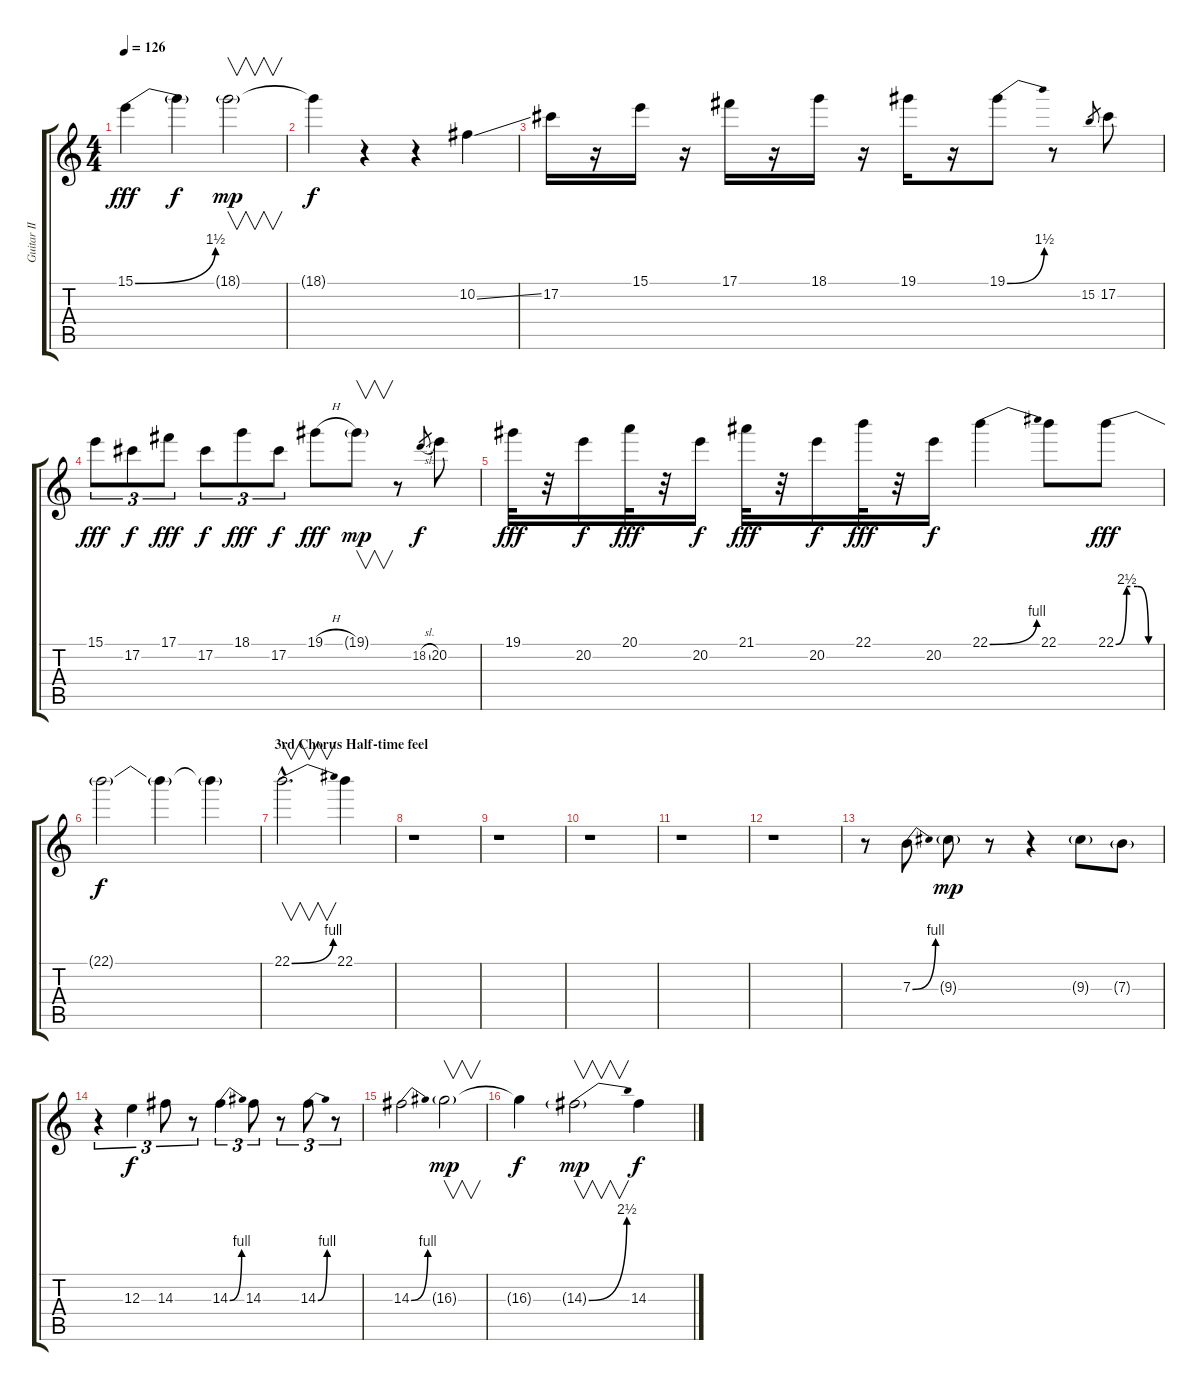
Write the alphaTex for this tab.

\track ("Guitar II" "Guitar II") {instrument distortionguitar}
\staff {score tabs}
\tuning (Db4 Ab3 E3 B2 Gb2 Db2) {hide}
\ts (4 4)
\tempo 126
\clef g2
\ks c
15.1{be (bend 0 0 60 6)}.4{dy fff} 15.1{t}.4{dy f} 18.1{g}.2{v dy mp} |
18.1{t}.4{dy f} r.4 r.4 10.2{ss}.4 |
17.2.16 r.16 15.1.16 r.16 17.1.16 r.16 18.1.16 r.16 19.1.16 r.16 19.1{be (bend 0 0 60 6)}.8 r.8 15.2.8{gr} 17.2.8 |
15.1.8{tu (3 2) dy fff} 17.2.8{tu (3 2) dy f} 17.1.8{tu (3 2) dy fff} 17.2.8{tu (3 2) dy f} 18.1.8{tu (3 2) dy fff} 17.2.8{tu (3 2) dy f} 19.1{h}.8{dy fff} 19.1{g}.8{v dy mp} r.8 18.2{sl}.8{gr dy f} 20.2.8 |
19.1.32{dy fff} r.32 20.2.16{dy f} 20.1.32{dy fff} r.32 20.2.16{dy f} 21.1.32{dy fff} r.32 20.2.16{dy f} 22.1.32{dy fff} r.32 20.2.16{dy f} 22.1{be (bend 0 0 60 4)}.4 22.1.8 22.1{be (custom 0 0 15 10 30 10 45 0 60 0)}.8{dy fff} |
22.1{t}.2{dy f} 22.1{t}.4 22.1{t}.4 |
\section ("" "3rd Chorus Half-time feel")
22.1{be (bend 0 0 60 4) hac}.2{v d} 22.1.4 |
r.1 |
r.1 |
r.1 |
r.1 |
r.1 |
r.8 7.3{be (bend 0 0 60 4)}.8 9.3{g}.8{dy mp} r.8 r.4 9.3{g}.8 7.3{g}.8 |
r.4{tu (3 2)} 12.3.4{tu (3 2) dy f} 14.3.8{tu (3 2)} r.8{tu (3 2)} 14.3{be (bend 0 0 60 4)}.4{tu (3 2)} 14.3.8{tu (3 2)} r.8{tu (3 2)} 14.3{be (bend 0 0 60 4)}.8{tu (3 2)} r.8{tu (3 2)} |
14.3{be (bend 0 0 60 4)}.2 16.3{g}.2{v dy mp} |
16.3{t}.4{dy f} 14.3{be (bend 0 0 60 10) g}.2{v dy mp} 14.3.4{dy f}
